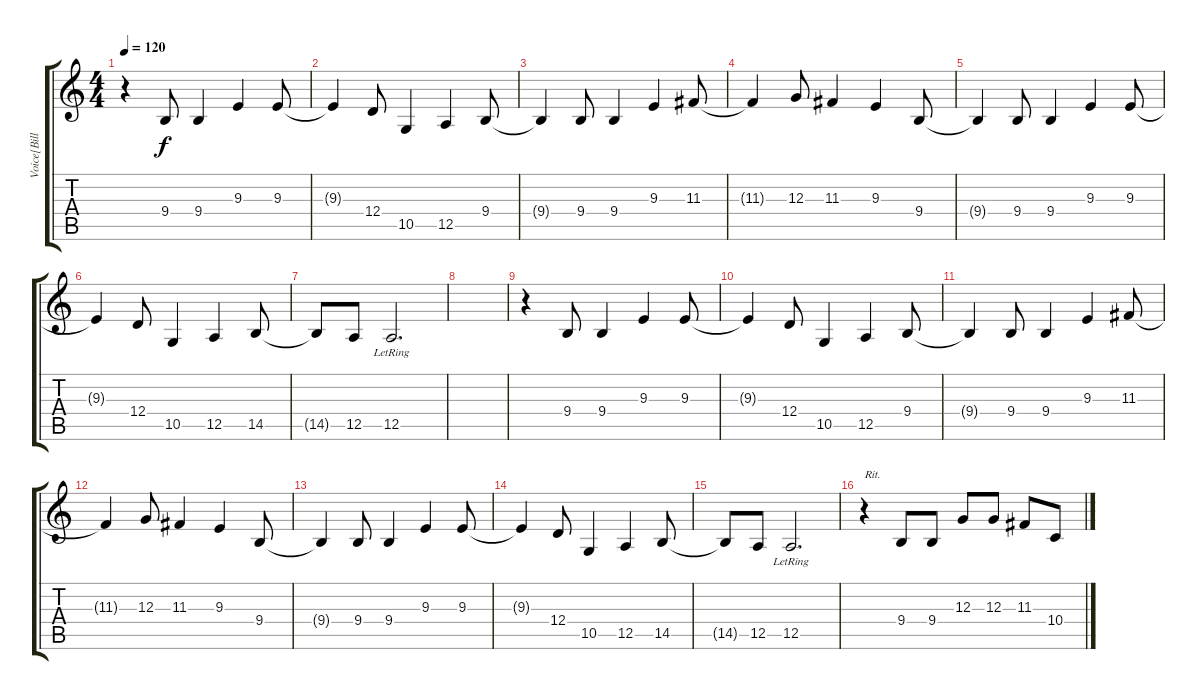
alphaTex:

\track ("Voice[Bill Kaulitz]" "Voice[Bill") {instrument violin}
\staff {score tabs}
\tuning (E4 B3 G3 D3 A2 E2) {hide}
\ts (4 4)
\tempo 120
\clef g2
\ks c
r.4{dy f} 9.4.8 9.4.4 9.3.4 9.3.8 |
9.3{t}.4 12.4.8 10.5.4 12.5.4 9.4.8 |
9.4{t}.4 9.4.8 9.4.4 9.3.4 11.3.8 |
11.3{t}.4 12.3.8 11.3.4 9.3.4 9.4.8 |
9.4{t}.4 9.4.8 9.4.4 9.3.4 9.3.8 |
9.3{t}.4 12.4.8 10.5.4 12.5.4 14.5.8 |
14.5{t}.8 12.5.8 12.5{lr}.2{d} |
|
r.4 9.4.8 9.4.4 9.3.4 9.3.8 |
9.3{t}.4 12.4.8 10.5.4 12.5.4 9.4.8 |
9.4{t}.4 9.4.8 9.4.4 9.3.4 11.3.8 |
11.3{t}.4 12.3.8 11.3.4 9.3.4 9.4.8 |
9.4{t}.4 9.4.8 9.4.4 9.3.4 9.3.8 |
9.3{t}.4 12.4.8 10.5.4 12.5.4 14.5.8 |
14.5{t}.8 12.5.8 12.5{lr}.2{d} |
r.4{txt "Rit."} 9.4.8 9.4.8 12.3.8 12.3.8 11.3.8 10.4.8
